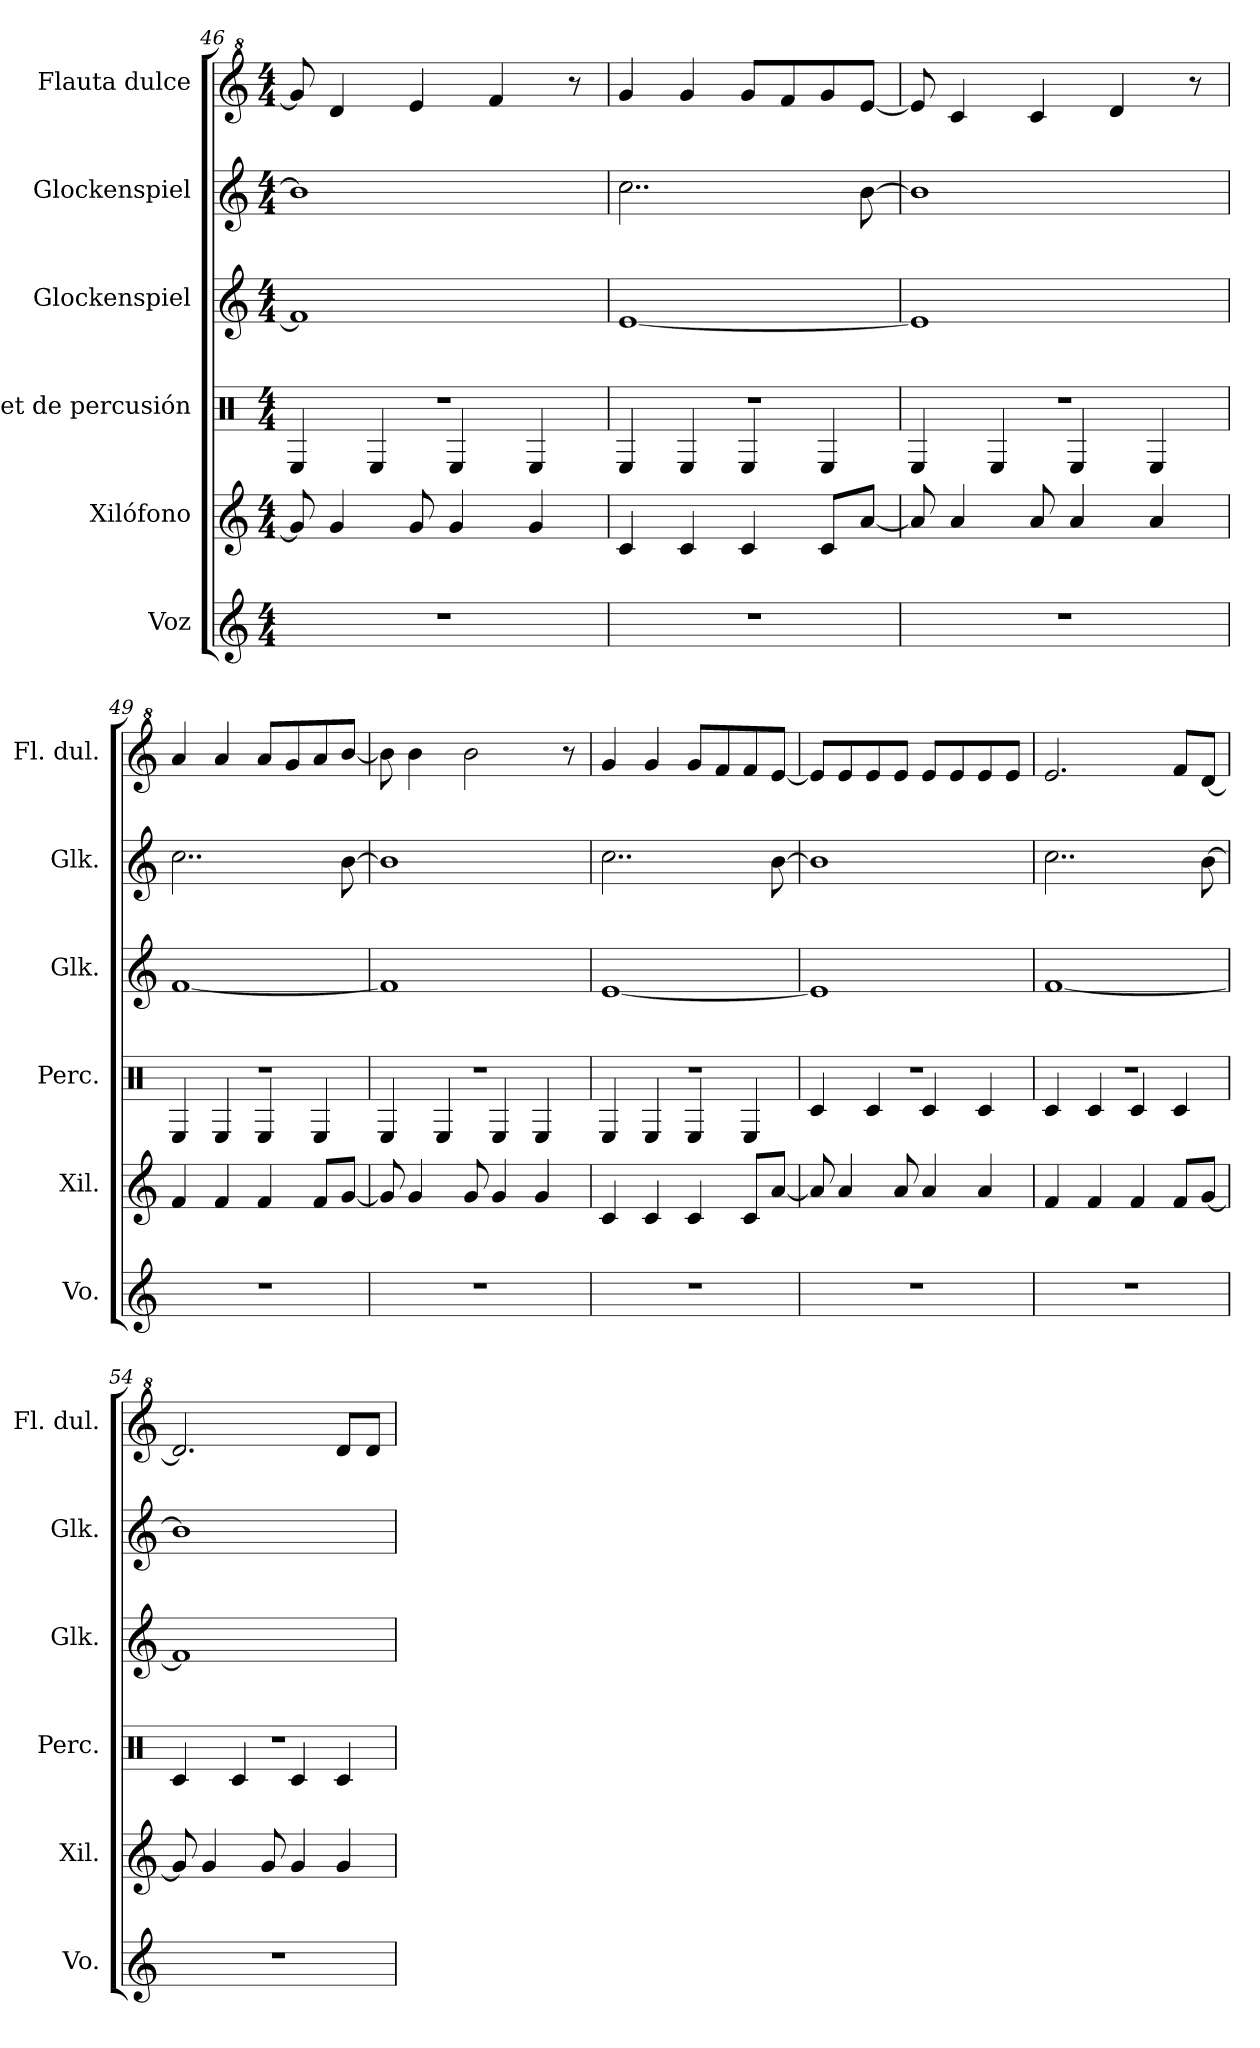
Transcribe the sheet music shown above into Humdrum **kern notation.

**kern	**kern	**kern	**kern	**kern	**kern
*part6	*part5	*part4	*part3	*part2	*part1
*staff6	*staff5	*staff4	*staff3	*staff2	*staff1
*I"Voz	*I"Xilófono	*I"Set de percusión	*I"Glockenspiel	*I"Glockenspiel	*I"Flauta dulce
*I'Vo.	*I'Xil.	*I'Perc.	*I'Glk.	*I'Glk.	*I'Fl. dul.
*clefG2	*clefG2	*clefX	*clefG2	*clefG2	*clefG^2
*	*ITrd-7c-12	*	*ITrd-14c-24	*ITrd-14c-24	*
*k[]	*k[]	*k[]	*k[]	*k[]	*k[]
*M4/4	*M4/4	*M4/4	*M4/4	*M4/4	*M4/4
=46	=46	=46	=46	=46	=46
*	*	*^	*	*	*
1r	8gg/]	1r	4RE/	1fff]	1bbb]	8gg/]
.	4gg/	.	.	.	.	4dd/
.	.	.	4RE/	.	.	.
.	8gg/	.	.	.	.	4ee/
.	4gg/	.	4RE/	.	.	.
.	.	.	.	.	.	4ff/
.	4gg/	.	4RE/	.	.	.
.	.	.	.	.	.	8r
=47	=47	=47	=47	=47	=47	=47
1r	4cc/	1r	4RE/	[1eee	2..cccc\	4gg/
.	4cc/	.	4RE/	.	.	4gg/
.	4cc/	.	4RE/	.	.	8gg/L
.	.	.	.	.	.	8ff/
.	8cc/L	.	4RE/	.	.	8gg/
.	[8aa/J	.	.	.	[8bbb\	[8ee/J
=48	=48	=48	=48	=48	=48	=48
1r	8aa/]	1r	4RE/	1eee]	1bbb]	8ee/]
.	4aa/	.	.	.	.	4cc/
.	.	.	4RE/	.	.	.
.	8aa/	.	.	.	.	4cc/
.	4aa/	.	4RE/	.	.	.
.	.	.	.	.	.	4dd/
.	4aa/	.	4RE/	.	.	.
.	.	.	.	.	.	8r
=49	=49	=49	=49	=49	=49	=49
1r	4ff/	1r	4RE/	[1fff	2..cccc\	4aa/
.	4ff/	.	4RE/	.	.	4aa/
.	4ff/	.	4RE/	.	.	8aa/L
.	.	.	.	.	.	8gg/
.	8ff/L	.	4RE/	.	.	8aa/
.	[8gg/J	.	.	.	[8bbb\	[8bb/J
=50	=50	=50	=50	=50	=50	=50
1r	8gg/]	1r	4RE/	1fff]	1bbb]	8bb\]
.	4gg/	.	.	.	.	4bb\
.	.	.	4RE/	.	.	.
.	8gg/	.	.	.	.	2bb\
.	4gg/	.	4RE/	.	.	.
.	4gg/	.	4RE/	.	.	.
.	.	.	.	.	.	8r
=51	=51	=51	=51	=51	=51	=51
1r	4cc/	1r	4RE/	[1eee	2..cccc\	4gg/
.	4cc/	.	4RE/	.	.	4gg/
.	4cc/	.	4RE/	.	.	8gg/L
.	.	.	.	.	.	8ff/
.	8cc/L	.	4RE/	.	.	8ff/
.	[8aa/J	.	.	.	[8bbb\	[8ee/J
!!LO:LB:g=z
=52	=52	=52	=52	=52	=52	=52
1r	8aa/]	1r	4Rc/	1eee]	1bbb]	8ee/L]
.	4aa/	.	.	.	.	8ee/
.	.	.	4Rc/	.	.	8ee/
.	8aa/	.	.	.	.	8ee/J
.	4aa/	.	4Rc/	.	.	8ee/L
.	.	.	.	.	.	8ee/
.	4aa/	.	4Rc/	.	.	8ee/
.	.	.	.	.	.	8ee/J
=53	=53	=53	=53	=53	=53	=53
1r	4ff/	1r	4Rc/	[1fff	2..cccc\	2.ee/
.	4ff/	.	4Rc/	.	.	.
.	4ff/	.	4Rc/	.	.	.
.	8ff/L	.	4Rc/	.	.	8ff/L
.	[8gg/J	.	.	.	[8bbb\	[8dd/J
=54	=54	=54	=54	=54	=54	=54
1r	8gg/]	1r	4Rc/	1fff]	1bbb]	2.dd/]
.	4gg/	.	.	.	.	.
.	.	.	4Rc/	.	.	.
.	8gg/	.	.	.	.	.
.	4gg/	.	4Rc/	.	.	.
.	4gg/	.	4Rc/	.	.	8dd/L
.	.	.	.	.	.	8dd/J
*	*	*v	*v	*	*	*
=	=	=	=	=	=
*-	*-	*-	*-	*-	*-
